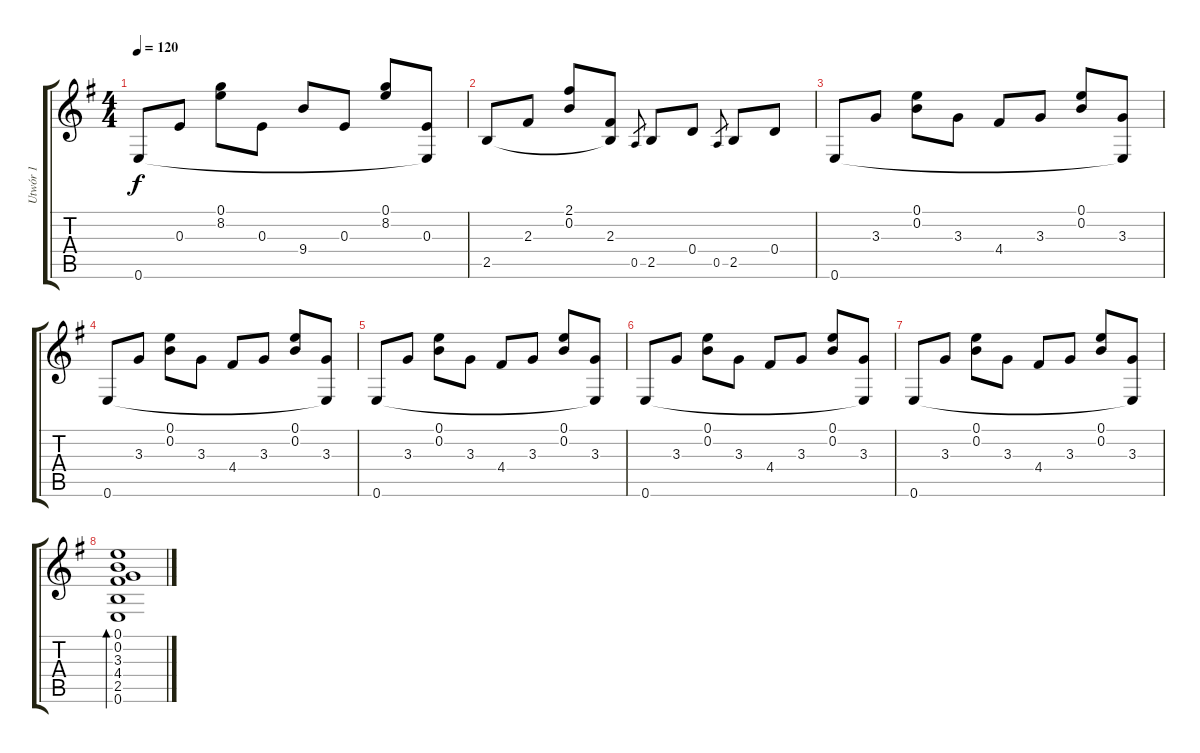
\track ("Utwór 1" "Utwór 1") {instrument acousticguitarnylon}
\staff {score tabs}
\tuning (E4 B3 E3 D3 A2 E2) {hide}
\ts (4 4)
\tempo 120
\clef g2
\ks g
0.6.8{dy f} 0.3.8 (0.1 8.2).8 0.3.8 9.4.8 0.3.8 (0.1 8.2).8 (0.3 0.6{t}).8 |
2.5.8 2.3.8 (2.1 0.2).8 (2.3 2.5{t}).8 0.5.8{gr} 2.5.8 0.4.8 0.5.8{gr} 2.5.8 0.4.8 |
0.6.8 3.3.8 (0.1 0.2).8 3.3.8 4.4.8 3.3.8 (0.1 0.2).8 (3.3 0.6{t}).8 |
0.6.8 3.3.8 (0.1 0.2).8 3.3.8 4.4.8 3.3.8 (0.1 0.2).8 (3.3 0.6{t}).8 |
0.6.8 3.3.8 (0.1 0.2).8 3.3.8 4.4.8 3.3.8 (0.1 0.2).8 (3.3 0.6{t}).8 |
0.6.8 3.3.8 (0.1 0.2).8 3.3.8 4.4.8 3.3.8 (0.1 0.2).8 (3.3 0.6{t}).8 |
0.6.8 3.3.8 (0.1 0.2).8 3.3.8 4.4.8 3.3.8 (0.1 0.2).8 (3.3 0.6{t}).8 |
(0.1 0.2 3.3 4.4 2.5 0.6).1{bd 480}
